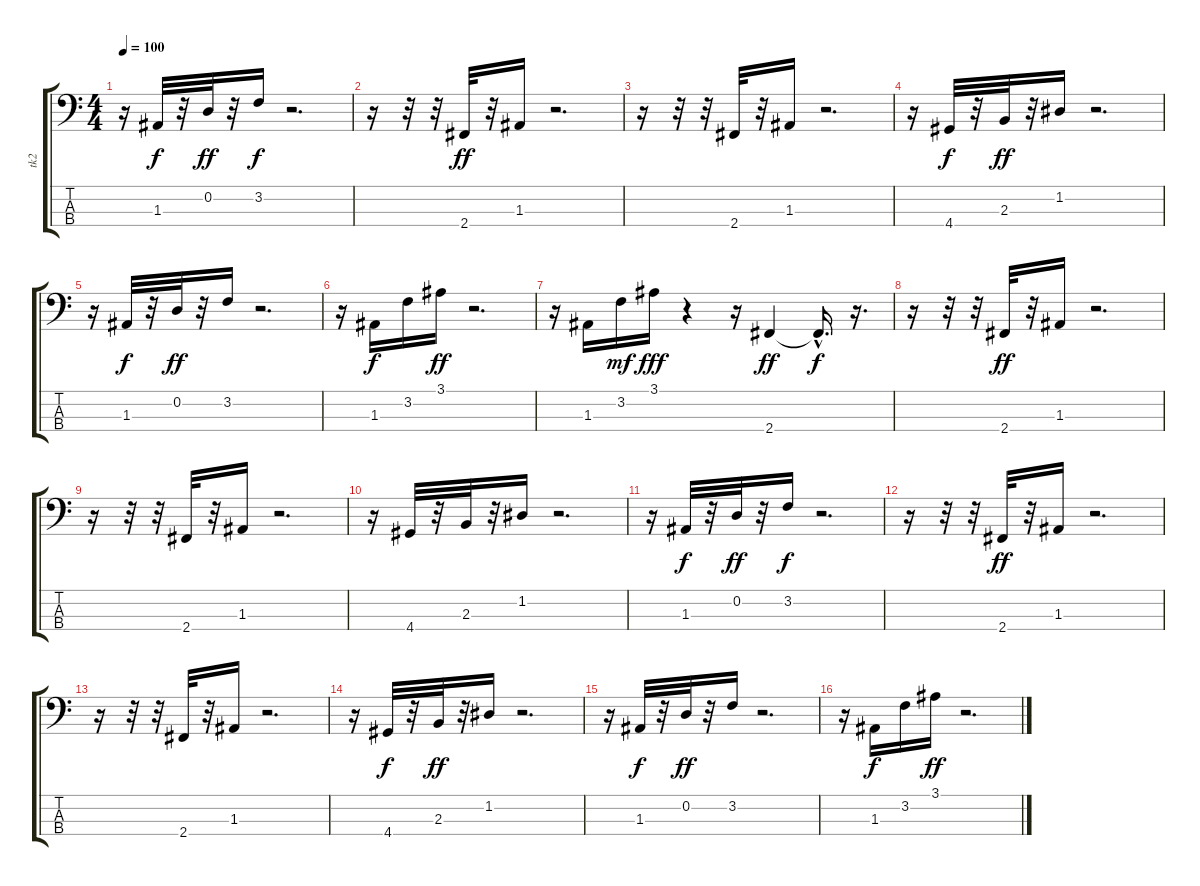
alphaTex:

\track ("tk2" "tk2") {instrument electricbassfinger}
\staff {score tabs}
\tuning (G2 D2 A1 E1) {hide}
\ts (4 4)
\tempo 100
\clef f4
\ks c
r.16{dy ff} 1.3.32{dy f} r.32 0.2.32{dy ff} r.32 3.2.16{dy f} r.2{d} |
r.16 r.32 r.32 2.4.32{dy ff} r.32 1.3.16 r.2{d} |
r.16 r.32 r.32 2.4.32 r.32 1.3.16 r.2{d} |
r.16 4.4.32{dy f} r.32 2.3.32{dy ff} r.32 1.2.16 r.2{d} |
r.16 1.3.32{dy f} r.32 0.2.32{dy ff} r.32 3.2.16 r.2{d} |
r.16 1.3.16{dy f} 3.2.16 3.1.16{dy ff} r.2{d} |
r.16 1.3.16 3.2.16{dy mf} 3.1.16{dy fff} r.4 r.16 2.4.4{dy ff} 2.4{hac t}.16{d dy f} r.16{d} |
r.16 r.32 r.32 2.4.32{dy ff} r.32 1.3.16 r.2{d} |
r.16 r.32 r.32 2.4.32 r.32 1.3.16 r.2{d} |
r.16 4.4.32 r.32 2.3.32 r.32 1.2.16 r.2{d} |
r.16 1.3.32{dy f} r.32 0.2.32{dy ff} r.32 3.2.16{dy f} r.2{d} |
r.16 r.32 r.32 2.4.32{dy ff} r.32 1.3.16 r.2{d} |
r.16 r.32 r.32 2.4.32 r.32 1.3.16 r.2{d} |
r.16 4.4.32{dy f} r.32 2.3.32{dy ff} r.32 1.2.16 r.2{d} |
r.16 1.3.32{dy f} r.32 0.2.32{dy ff} r.32 3.2.16 r.2{d} |
r.16 1.3.16{dy f} 3.2.16 3.1.16{dy ff} r.2{d}
